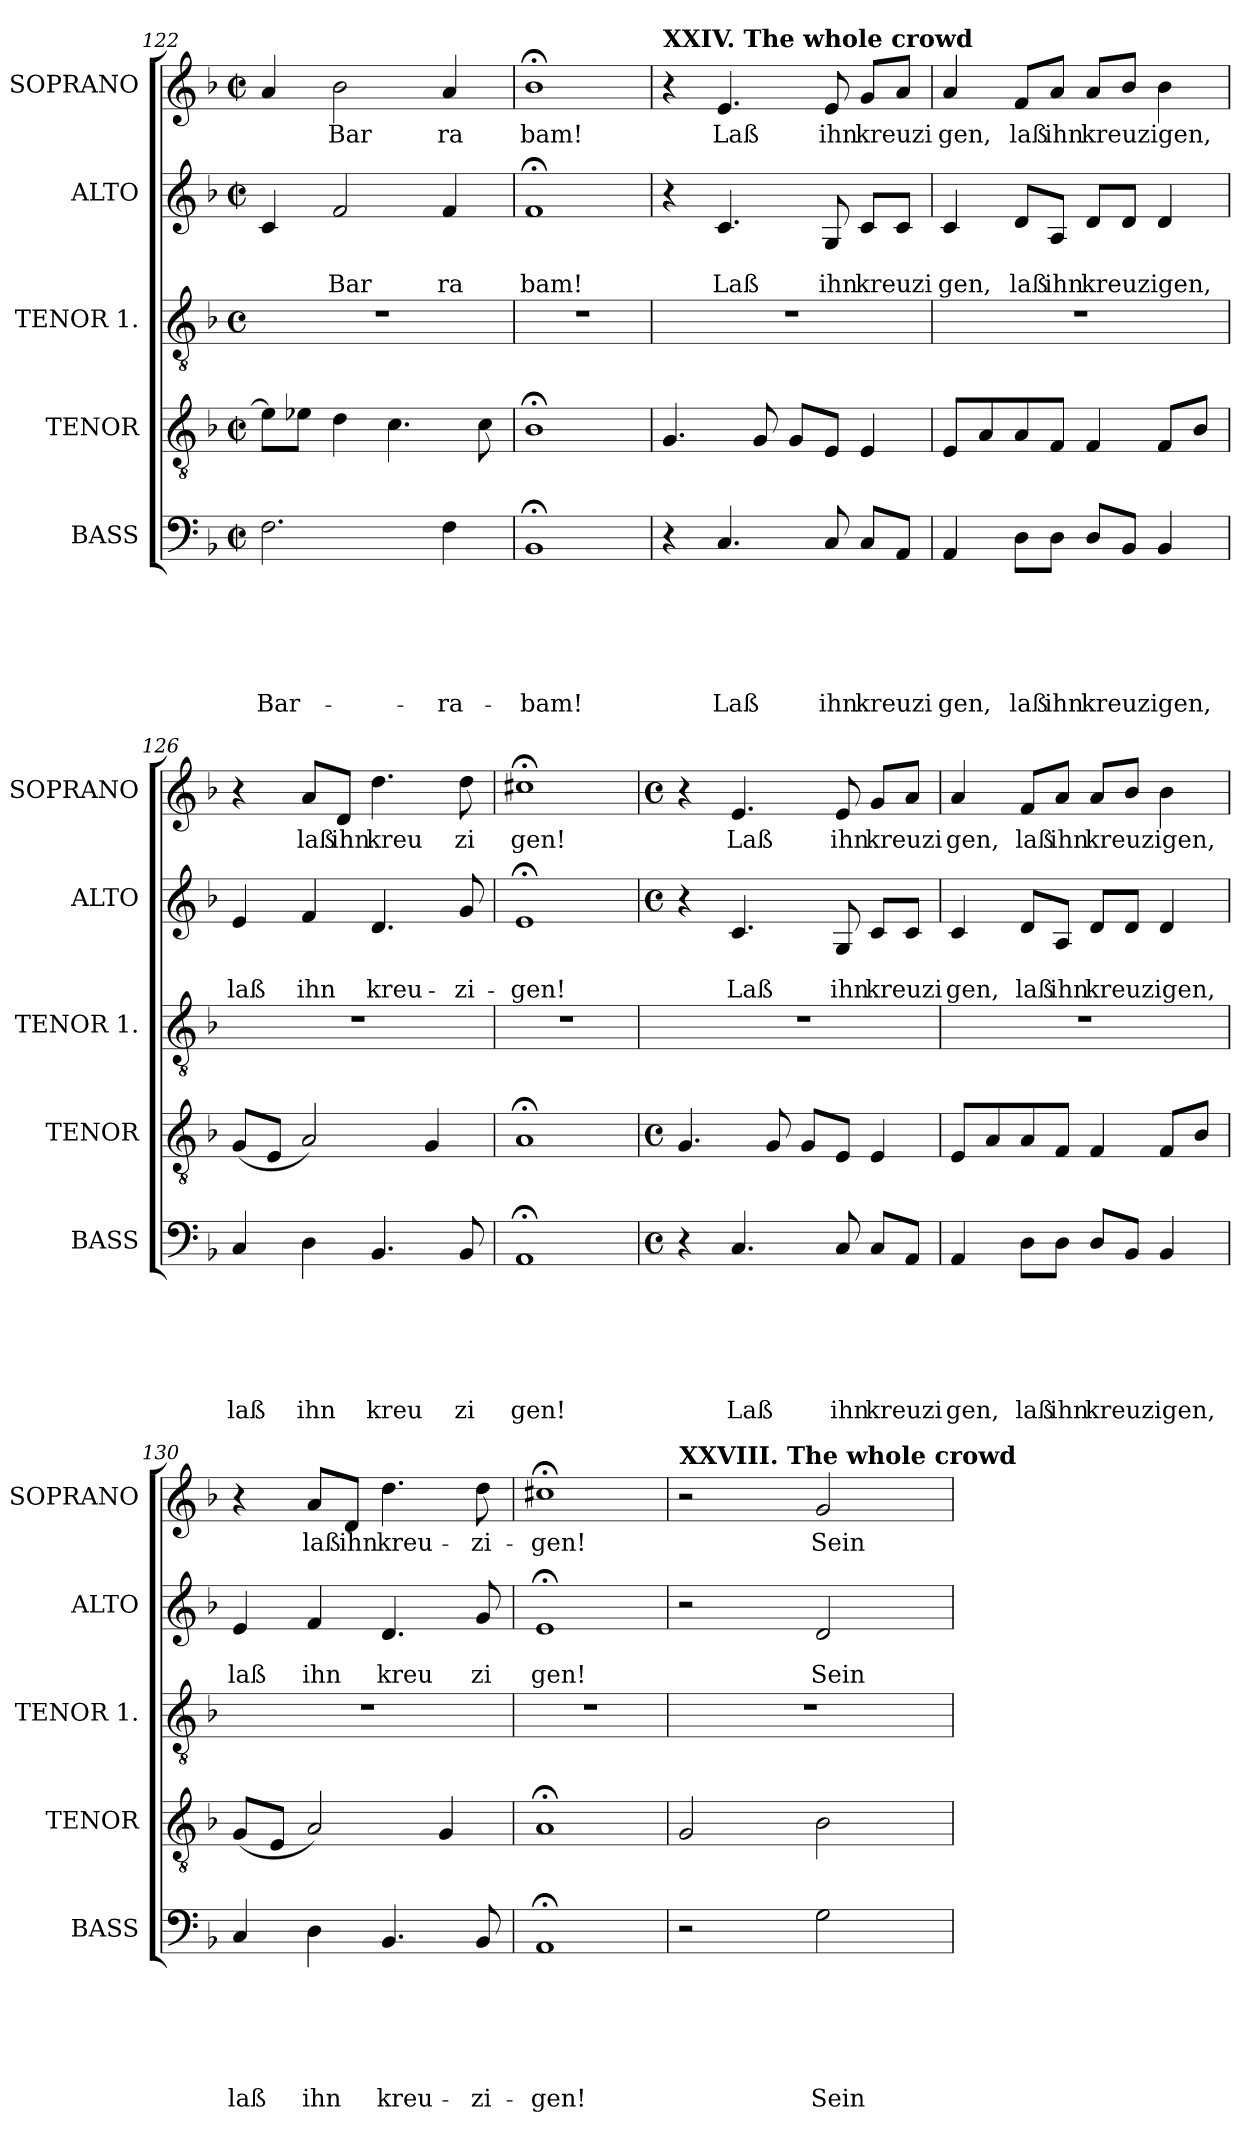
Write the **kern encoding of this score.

**kern	**text	**text	**text	**text	**text	**text	**kern	**kern	**kern	**text	**text	**kern	**text
*part5	*part5	*part5	*part5	*part5	*part5	*part5	*part4	*part3	*part2	*part2	*part2	*part1	*part1
*staff5	*staff5	*staff5	*staff5	*staff5	*staff5	*staff5	*staff4	*staff3	*staff2	*staff2	*staff2	*staff1	*staff1
*I"BASS	*	*	*	*	*	*	*I"TENOR	*I"TENOR 1.	*I"ALTO	*	*	*I"SOPRANO	*
*I'BASS	*	*	*	*	*	*	*I'TENOR	*I'TENOR 1.	*I'ALTO	*	*	*I'SOPRANO	*
*clefF4	*	*	*	*	*	*	*clefGv2	*clefGv2	*clefG2	*	*	*clefG2	*
*k[b-]	*	*	*	*	*	*	*k[b-]	*k[b-]	*k[b-]	*	*	*k[b-]	*
*F:	*	*	*	*	*	*	*F:	*F:	*F:	*	*	*F:	*
*M2/2	*	*	*	*	*	*	*M2/2	*M4/4	*M2/2	*	*	*M2/2	*
*met(c|)	*	*	*	*	*	*	*met(c|)	*met(c)	*met(c|)	*	*	*met(c|)	*
=122	=122	=122	=122	=122	=122	=122	=122	=122	=122	=122	=122	=122	=122
!	!	!	!	!	!	!LO:LY:b	!	!	!	!	!	!	!
2.F\	.	.	.	.	.	Bar-	8e-\L]	1r	4c/	.	.	4a/	.
.	.	.	.	.	.	.	8e-X\J	.	.	.	.	.	.
!	!	!	!	!	!	!	!	!	!	!	!LO:LY:b	!	!LO:LY:b
.	.	.	.	.	.	.	4d\	.	2f/	.	Bar	2b-\	Bar
.	.	.	.	.	.	.	4.c\	.	.	.	.	.	.
!	!	!	!	!	!	!LO:LY:b	!	!	!	!	!LO:LY:b	!	!LO:LY:b
4F\	.	.	.	.	.	-ra-	.	.	4f/	.	ra	4a/	ra
.	.	.	.	.	.	.	8c\	.	.	.	.	.	.
=123	=123	=123	=123	=123	=123	=123	=123	=123	=123	=123	=123	=123	=123
!	!	!	!	!	!	!LO:LY:b	!	!	!	!	!LO:LY:b	!	!LO:LY:b
1BB-;	.	.	.	.	.	-bam!	1B-;<	1r	1f;	.	bam!	1b-;<	bam!
!!LO:LB:g=z
=124	=124	=124	=124	=124	=124	=124	=124	=124	=124	=124	=124	=124	=124
!	!	!	!	!	!	!	!	!	!	!	!	!LO:TX:a:B:t=XXIV. The whole crowd	!
4r	.	.	.	.	.	.	4.G/	1r	4r	.	.	4r	.
!	!	!	!	!	!	!LO:LY:b	!	!	!	!	!LO:LY:b	!	!LO:LY:b
4.C/	.	.	.	.	.	Laß	.	.	4.c/	.	Laß	4.e/	Laß
.	.	.	.	.	.	.	8G/	.	.	.	.	.	.
.	.	.	.	.	.	.	8G/L	.	.	.	.	.	.
!	!	!	!	!	!	!LO:LY:b	!	!	!	!	!LO:LY:b	!	!LO:LY:b
8C/	.	.	.	.	.	ihn	8E/J	.	8G/	.	ihn	8e/	ihn
!	!	!	!	!	!	!LO:LY:b	!	!	!	!	!LO:LY:b	!	!LO:LY:b
8C/L	.	.	.	.	.	kreuzi	4E/	.	8c/L	.	kreuzi	8g/L	kreuzi
8AA/J	.	.	.	.	.	.	.	.	8c/J	.	.	8a/J	.
=125	=125	=125	=125	=125	=125	=125	=125	=125	=125	=125	=125	=125	=125
!	!	!	!	!	!	!LO:LY:b	!	!	!	!	!LO:LY:b	!	!LO:LY:b
4AA/	.	.	.	.	.	gen,	8E/L	1r	4c/	.	gen,	4a/	gen,
.	.	.	.	.	.	.	8A/	.	.	.	.	.	.
!	!	!	!	!	!	!LO:LY:b	!	!	!	!	!LO:LY:b	!	!LO:LY:b
8D\L	.	.	.	.	.	laß	8A/	.	8d/L	.	laß	8f/L	laß
!	!	!	!	!	!	!LO:LY:b	!	!	!	!	!LO:LY:b	!	!LO:LY:b
8D\J	.	.	.	.	.	ihn	8F/J	.	8A/J	.	ihn	8a/J	ihn
!	!	!	!	!	!	!LO:LY:b	!	!	!	!	!LO:LY:b	!	!LO:LY:b
8D/L	.	.	.	.	.	kreuzigen,	4F/	.	8d/L	.	kreuzigen,	8a/L	kreuzigen,
8BB-/J	.	.	.	.	.	.	.	.	8d/J	.	.	8b-/J	.
4BB-/	.	.	.	.	.	.	8F/L	.	4d/	.	.	4b-\	.
.	.	.	.	.	.	.	8B-/J	.	.	.	.	.	.
=126	=126	=126	=126	=126	=126	=126	=126	=126	=126	=126	=126	=126	=126
!	!	!	!	!	!	!LO:LY:b	!	!	!	!	!LO:LY:b	!	!
4C/	.	.	.	.	.	laß	(<8G/L	1r	4e/	.	laß	4r	.
.	.	.	.	.	.	.	8E/J	.	.	.	.	.	.
!	!	!	!	!	!	!LO:LY:b	!	!	!	!	!LO:LY:b	!	!LO:LY:b
4D\	.	.	.	.	.	ihn	2A/)	.	4f/	.	ihn	8a/L	laß
!	!	!	!	!	!	!	!	!	!	!	!	!	!LO:LY:b
.	.	.	.	.	.	.	.	.	.	.	.	8d/J	ihn
!	!	!	!	!	!	!LO:LY:b	!	!	!	!	!LO:LY:b	!	!LO:LY:b
4.BB-/	.	.	.	.	.	kreu	.	.	4.d/	.	kreu-	4.dd\	kreu
.	.	.	.	.	.	.	4G/	.	.	.	.	.	.
!	!	!	!	!	!	!LO:LY:b	!	!	!	!	!LO:LY:b	!	!LO:LY:b
8BB-/	.	.	.	.	.	zi	.	.	8g/	.	-zi-	8dd\	zi
=127	=127	=127	=127	=127	=127	=127	=127	=127	=127	=127	=127	=127	=127
!	!	!	!	!	!	!LO:LY:b	!	!	!	!	!LO:LY:b	!	!LO:LY:b
1AA;	.	.	.	.	.	gen!	1A;	1r	1e;	.	-gen!	1cc#X;<	gen!
!!LO:PB:g=z
=128	=128	=128	=128	=128	=128	=128	=128	=128	=128	=128	=128	=128	=128
*M4/4	*	*	*	*	*	*	*M4/4	*	*M4/4	*	*	*M4/4	*
*met(c)	*	*	*	*	*	*	*met(c)	*	*met(c)	*	*	*met(c)	*
4r	.	.	.	.	.	.	4.G/	1r	4r	.	.	4r	.
!	!	!	!	!	!	!LO:LY:b	!	!	!	!	!LO:LY:b	!	!LO:LY:b
4.C/	.	.	.	.	.	Laß	.	.	4.c/	.	Laß	4.e/	Laß
.	.	.	.	.	.	.	8G/	.	.	.	.	.	.
.	.	.	.	.	.	.	8G/L	.	.	.	.	.	.
!	!	!	!	!	!	!LO:LY:b	!	!	!	!	!LO:LY:b	!	!LO:LY:b
8C/	.	.	.	.	.	ihn	8E/J	.	8G/	.	ihn	8e/	ihn
!	!	!	!	!	!	!LO:LY:b	!	!	!	!	!LO:LY:b	!	!LO:LY:b
8C/L	.	.	.	.	.	kreuzi	4E/	.	8c/L	.	kreuzi	8g/L	kreuzi
8AA/J	.	.	.	.	.	.	.	.	8c/J	.	.	8a/J	.
=129	=129	=129	=129	=129	=129	=129	=129	=129	=129	=129	=129	=129	=129
!	!	!	!	!	!	!LO:LY:b	!	!	!	!	!LO:LY:b	!	!LO:LY:b
4AA/	.	.	.	.	.	gen,	8E/L	1r	4c/	.	gen,	4a/	gen,
.	.	.	.	.	.	.	8A/	.	.	.	.	.	.
!	!	!	!	!	!	!LO:LY:b	!	!	!	!	!LO:LY:b	!	!LO:LY:b
8D\L	.	.	.	.	.	laß	8A/	.	8d/L	.	laß	8f/L	laß
!	!	!	!	!	!	!LO:LY:b	!	!	!	!	!LO:LY:b	!	!LO:LY:b
8D\J	.	.	.	.	.	ihn	8F/J	.	8A/J	.	ihn	8a/J	ihn
!	!	!	!	!	!	!LO:LY:b	!	!	!	!	!LO:LY:b	!	!LO:LY:b
8D/L	.	.	.	.	.	kreuzigen,	4F/	.	8d/L	.	kreuzigen,	8a/L	kreuzigen,
8BB-/J	.	.	.	.	.	.	.	.	8d/J	.	.	8b-/J	.
4BB-/	.	.	.	.	.	.	8F/L	.	4d/	.	.	4b-\	.
.	.	.	.	.	.	.	8B-/J	.	.	.	.	.	.
=130	=130	=130	=130	=130	=130	=130	=130	=130	=130	=130	=130	=130	=130
!	!	!	!	!	!	!LO:LY:b	!	!	!	!	!LO:LY:b	!	!
4C/	.	.	.	.	.	laß	(<8G/L	1r	4e/	.	laß	4r	.
.	.	.	.	.	.	.	8E/J	.	.	.	.	.	.
!	!	!	!	!	!	!LO:LY:b	!	!	!	!	!LO:LY:b	!	!LO:LY:b
4D\	.	.	.	.	.	ihn	2A/)	.	4f/	.	ihn	8a/L	laß
!	!	!	!	!	!	!	!	!	!	!	!	!	!LO:LY:b
.	.	.	.	.	.	.	.	.	.	.	.	8d/J	ihn
!	!	!	!	!	!	!LO:LY:b	!	!	!	!	!LO:LY:b	!	!LO:LY:b
4.BB-/	.	.	.	.	.	kreu-	.	.	4.d/	.	kreu	4.dd\	kreu-
.	.	.	.	.	.	.	4G/	.	.	.	.	.	.
!	!	!	!	!	!	!LO:LY:b	!	!	!	!	!LO:LY:b	!	!LO:LY:b
8BB-/	.	.	.	.	.	-zi-	.	.	8g/	.	zi	8dd\	-zi-
=131	=131	=131	=131	=131	=131	=131	=131	=131	=131	=131	=131	=131	=131
!	!	!	!	!	!	!LO:LY:b	!	!	!	!	!LO:LY:b	!	!LO:LY:b
1AA;	.	.	.	.	.	-gen!	1A;	1r	1e;	.	gen!	1cc#X;<	-gen!
!!LO:LB:g=z
=132	=132	=132	=132	=132	=132	=132	=132	=132	=132	=132	=132	=132	=132
!	!	!	!	!	!	!	!	!	!	!	!	!LO:TX:a:B:t=XXVIII. The whole crowd	!
2r	.	.	.	.	.	.	2G/	1r	2r	.	.	2r	.
!	!	!	!	!	!	!LO:LY:b	!	!	!	!	!LO:LY:b	!	!LO:LY:b
2G\	.	.	.	.	.	Sein	2B-\	.	2d/	.	Sein	2g/	Sein
=	=	=	=	=	=	=	=	=	=	=	=	=	=
*-	*-	*-	*-	*-	*-	*-	*-	*-	*-	*-	*-	*-	*-
